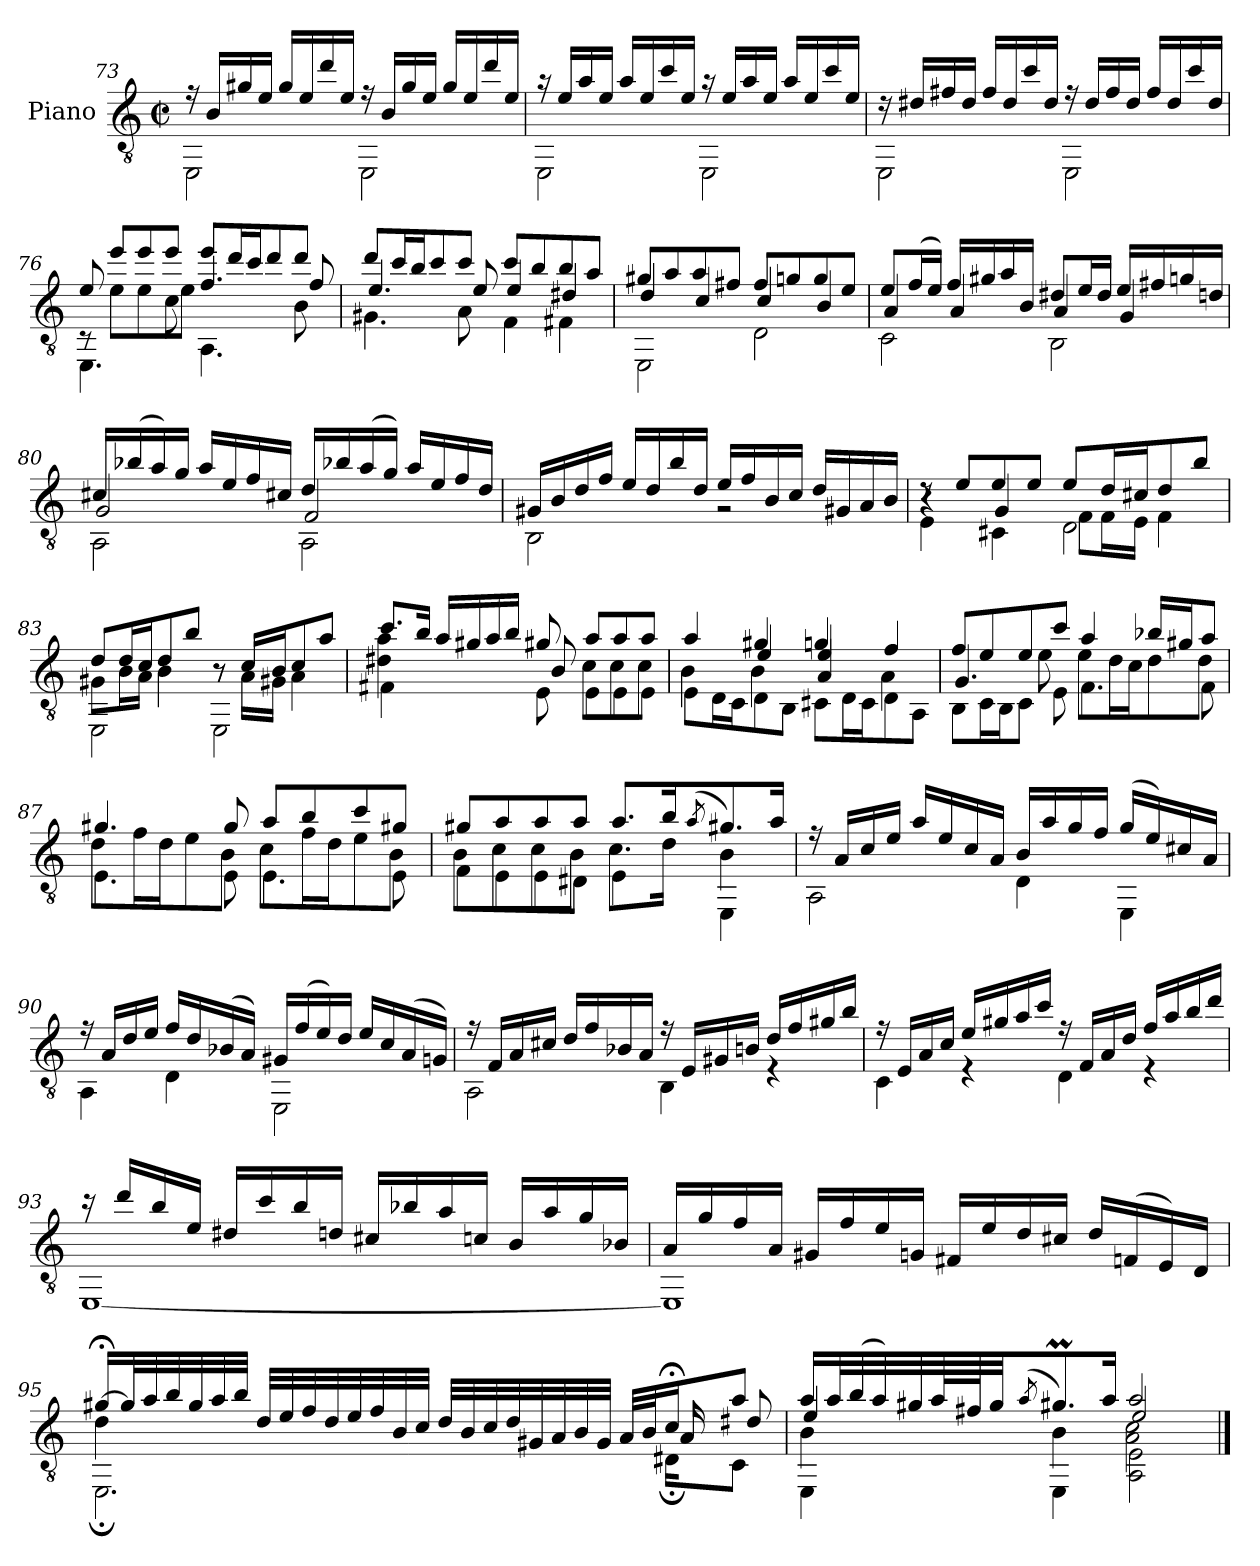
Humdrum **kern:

**kern
*part1
*staff1
*I"Piano
*I'Pno.
!!LO:LB:g=z
*clefGv2
*k[]
*M2/2
*met(c|)
=73
*^
16r	2EE<\
16B:/LL	.
16g#X/	.
16e/JJ	.
16g#/LL	.
16e/	.
16dd/	.
16e/JJ	.
16r	2EE<\
16B/LL	.
16g#/	.
16e/JJ	.
16g#/LL	.
16e/	.
16dd/	.
16e/JJ	.
=74	=74
16r	2EE<\
16e/LL	.
16a/	.
16e/JJ	.
16a/LL	.
16e/	.
16cc/	.
16e/JJ	.
16r	2EE<\
16e/LL	.
16a/	.
16e/JJ	.
16a/LL	.
16e/	.
16cc/	.
16e/JJ	.
!!LO:LB:g=z	!!
=75	=75
16rd	2EE<\
16d#X/LL	.
16f#X/	.
16d#/JJ	.
16f#/LL	.
16d#/	.
16cc/	.
16d#/JJ	.
16r	2EE<\
16d#/LL	.
16f#/	.
16d#/JJ	.
16f#/LL	.
16d#/	.
16cc/	.
16d#/JJ	.
=76	=76
*	*^
8e/	4.EE<\	8rC
8ee/L	.	8e<<\L
8ee/	.	8e\
8ee/J	8c<\	8e<\J
8ee/L	4.AA<\	4.f/
16dd/L	.	.
16cc/J	.	.
8dd/	.	.
8dd/J	8B<<\	8f/
!!LO:PB:g=z	!!	!!
=77	=77	=77
8dd/L	4.G#X<\	4.e/
16cc/L	.	.
16b/J	.	.
8cc/	.	.
8cc/J	8A<<\	8e/
8cc/L	4F<<\	4e/
8b/	.	.
8b:/	4F#X<\	4d#X/
8a/J	.	.
=78	=78	=78
8g#X/L	2EE<\	4d/
8a/	.	.
8a/	.	4c/
8f#X/J	.	.
8f#/L	2D<\	4c/
8gn/	.	.
8g/	.	4B/
8e/J	.	.
=79	=79	=79
8e/L	2C<\	4A/
(<16f/L	.	.
16e/JJ)	.	.
16f/LL	.	4A/
16g#X/	.	.
16a/	.	.
16B/JJ	.	.
8d#X/L	2BB<\	4A/
16e/L	.	.
16d#/JJ	.	.
16e/LL	.	4G/
16f#X/	.	.
16gn/	.	.
16dn/JJ	.	.
!!LO:LB:g=z	!!	!!
=80	=80	=80
16c#X/LL	2AA<\	2G/
(<16b-X/	.	.
16a/)	.	.
16g/JJ	.	.
16a/LL	.	.
16e/	.	.
16f/	.	.
16c#X/JJ	.	.
16d:/LL	2AA\	2F/
16b-X/	.	.
(<16a/	.	.
16g/JJ)	.	.
16a/LL	.	.
16e/	.	.
16f/	.	.
16d/JJ	.	.
*	*v	*v
=81	=81
16G#X/LL	2BB<\
16B/	.
16d/	.
16f/JJ	.
16e/LL	.
16d/	.
16b/	.
16d/JJ	.
16e/LL	2rG
16f/	.
16B/	.
16c/JJ	.
16d/LL	.
16G#X/	.
16A/	.
16B/JJ	.
!!LO:LB:g=z	!!
=82	=82
*	*^
8rd	4E<\	4r
8e/L	.	.
8e/	4C#X<\	4G/
8e/J	.	.
8e/L	2D:<\	8F<\L
16d/L	.	16F<\L
16c#X/J	.	16E<\JJ
8d/	.	4F<\
8b/J	.	.
=83	=83	=83
8d/L	2EE<\	8G#X<<\L
16d/L	.	16B<\L
16c/J	.	16A<\JJ
8d/	.	4B<\
8b/J	.	.
8r	2EE<\	8r
16c/LL	.	16A<\LL
16B/J	.	16G#X<\JJ
8c/	.	4A<\
8a/J	.	.
=84	=84	=84
*	*	*^
8.cc:/L	4F#X<\	2ryy	4d#X\<< 4a\<<
16b/Jk	.	.	.
16a/LL	4ryy	.	2.ryy
16g#X/	.	.	.
16a/	.	.	.
16b/JJ	.	.	.
8g#X/	8E<\	8B/	.
8a/L	8E<\L	8c<\L	.
8a/	8E\	8c\	.
8a/J	8E\J	8c\J	.
!!LO:LB:g=z	!!	!!	!!
=85	=85	=85	=85
4a/	8E<\L	4B<\	4ryy
.	16D<\L	.	.
.	16C<\J	.	.
4g#X/	8D<\	4B<\	4e/
.	8BB:<<\J	.	.
4gn/	8C#X<\L	4A/	4e/
.	16D<\L	.	.
.	16C#<\J	.	.
4f/	8D<\	4A<\	4ryy
.	8AA<\J	.	.
*	*	*v	*v
=86	=86	=86
8f/L	8BB<\L	4.G/
8e/	16C<\L	.
.	16BB<\J	.
8e/	8C<\J	.
8cc:/J	8E<\	8e<\
4a:/	4.F<\	8e<\L
.	.	16d<\L
.	.	16c<\J
16b-X/LL	.	8d<\
16g#X/J	.	.
8a/J	8F<\	8d<\J
!!LO:LB:g=z	!!	!!
=87	=87	=87
4.g#X/	4.E<\	8d<\L
.	.	16f<\L
.	.	16d<\J
.	.	8e<\
8g#/	8E<\	8B<\J
8a/L	4.E<\	8c<\L
8b/	.	16f<\L
.	.	16d<<<\J
8cc/	.	8e<\
8g#X/J	8E<\	8B<\J
=88	=88	=88
8g#X/L	8F<\L	8B<\L
8a:/	8E<\	8c<\
8a/	8E<\	8c<\
8a/J	8D#X<\J	8B<\J
8.a:/L	4E<\	8.c<\L
16b/K	.	16d<\Jk
(<8qa/	.	.
8.g#X/)	4EE<\	4B<\
16a/Jk	.	.
*	*v	*v
!!LO:LB:g=z
=89	=89
16r	2AA<\
16A/LL	.
16c:/	.
16e/JJ	.
16a/LL	.
16e/	.
16c/	.
16A/JJ	.
16B/LL	4D<\
16a/	.
16g/	.
16f/JJ	.
(<16g/LL	4EE<\
16e/)	.
16c#X/	.
16A/JJ	.
=90	=90
16r	4AA<\
16A/LL	.
16d/	.
16e/JJ	.
16f/LL	4D<\
16d/	.
(<16B-X/	.
16A/JJ)	.
16G#X/LL	2EE<\
(<16f/	.
16e/)	.
16d/JJ	.
16e/LL	.
16c/	.
(<16A/	.
16Gn/JJ)	.
!!LO:LB:g=z	!!
=91	=91
16r	2AA<\
16F/LL	.
16A/	.
16c#X/JJ	.
16d/LL	.
16f/	.
16B-X/	.
16A/JJ	.
16r	4BB<\
16E/LL	.
16G#X/	.
16Bn/JJ	.
16d/LL	4rE
16f/	.
16g#X/	.
16b/JJ	.
=92	=92
16r	4C<\
16E/LL	.
16A/	.
16c/JJ	.
16e/LL	4rE
16g#X/	.
16a/	.
16cc/JJ	.
16r	4D<\
16F/LL	.
16A/	.
16d/JJ	.
16f/LL	4rE
16a/	.
16b/	.
16dd/JJ	.
!!LO:LB:g=z	!!
=93	=93
16r	[1EE<
16dd/LL	.
16b/	.
16e/JJ	.
16d#X/LL	.
16cc/	.
16b/	.
16dn/JJ	.
16c#X/LL	.
16b-X/	.
16a/	.
16cn/JJ	.
16B/LL	.
16a/	.
16g/	.
16B-X/JJ	.
=94	=94
16A/LL	1EE]
16g/	.
16f/	.
16A/JJ	.
16G#X/LL	.
16f/	.
16e/	.
16Gn/JJ	.
16F#X/LL	.
16e/	.
16d/	.
16c#X/JJ	.
16d/LL	.
(<16Fn/	.
16E/)	.
16D/JJ	.
!!LO:LB:g=z	!!
=95	=95
*	*^
[16g#X;</LL	2.EE;<\	4d<\
32g#/L]	.	.
32a/	.	.
32b/	.	.
32g#/	.	.
32a/	.	.
32b/JJJ	.	.
32d/LLL	.	16ryy
32e/	.	.
*	*v	*v
32f/	.
32d/	.
32e/	.
32f/	.
32B/	.
32c/JJJ	.
32d/LLL	.
32B/	.
32c/	.
32d/	.
32G#X/	.
32A/	.
32B/	.
32G#/JJJ	.
32A/LLL	16ryy
32B/J	.
*	*^
16c;<:/J	16D#X;<\KL	16A/
8a:/J	8C<\J	8d#X/
!!LO:LB:g=z	!!	!!
=96	=96	=96
*	*	*^
16a/LL	4EE<\	4B<\	4e/
32a/L	.	.	.
(<32b/	.	.	.
32a/)	.	.	.
32g#X/	.	.	.
64a/L	.	.	.
64f#X/J	.	.	.
32g#/JJ	.	.	.
(<8qa/	.	.	.
8.g#Xm/)	4EE<\	4B<\	4ryy
16a:/Jk	.	.	.
2a/	2AA\<< 2E\<<	2A\<< 2c\<<	2e/
*v	*v	*v	*v
==
*-
